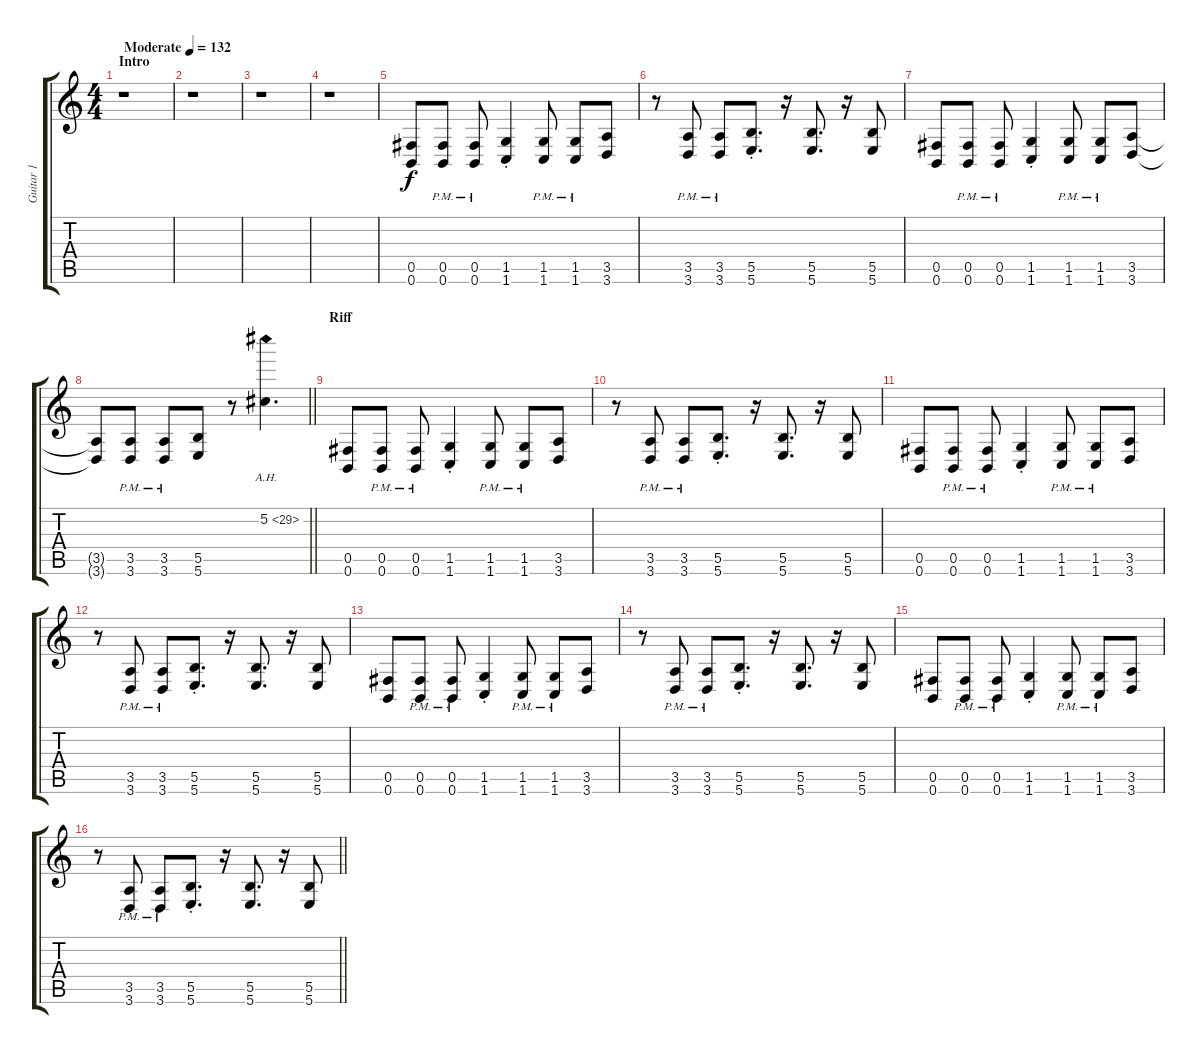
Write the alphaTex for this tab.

\track ("Guitar 1" "Guitar 1") {instrument distortionguitar}
\staff {score tabs}
\tuning (Db4 Ab3 E3 B2 Gb2 B1) {hide}
\ts (4 4)
\section ("" "Intro")
\tempo (132 "Moderate")
\clef g2
\ks c
r.1{dy f instrument distortionguitar} |
r.1 |
r.1 |
r.1 |
(0.5 0.6).8 (0.5{pm} 0.6{pm}).8 (0.5{pm} 0.6{pm}).8 (1.5{st} 1.6{st}).4 (1.5{pm} 1.6{pm}).8 (1.5{pm} 1.6{pm}).8 (3.5 3.6).8 |
r.8 (3.5{pm} 3.6{pm}).8 (3.5{pm} 3.6{pm}).8 (5.5{st} 5.6{st}).8{d} r.16 (5.5 5.6).8{d} r.16 (5.5 5.6).8 |
(0.5 0.6).8 (0.5{pm} 0.6{pm}).8 (0.5{pm} 0.6{pm}).8 (1.5{st} 1.6{st}).4 (1.5{pm} 1.6{pm}).8 (1.5{pm} 1.6{pm}).8 (3.5 3.6).8 |
\barLineRight lightlight
(3.5{t} 3.6{t}).8 (3.5{pm} 3.6{pm}).8 (3.5{pm} 3.6{pm}).8 (5.5 5.6).8 r.8 5.2{ah 24}.4{d} |
\section ("" "Riff")
(0.5 0.6).8 (0.5{pm} 0.6{pm}).8 (0.5{pm} 0.6{pm}).8 (1.5{st} 1.6{st}).4 (1.5{pm} 1.6{pm}).8 (1.5{pm} 1.6{pm}).8 (3.5 3.6).8 |
r.8 (3.5{pm} 3.6{pm}).8 (3.5{pm} 3.6{pm}).8 (5.5{st} 5.6{st}).8{d} r.16 (5.5 5.6).8{d} r.16 (5.5 5.6).8 |
(0.5 0.6).8 (0.5{pm} 0.6{pm}).8 (0.5{pm} 0.6{pm}).8 (1.5{st} 1.6{st}).4 (1.5{pm} 1.6{pm}).8 (1.5{pm} 1.6{pm}).8 (3.5 3.6).8 |
r.8 (3.5{pm} 3.6{pm}).8 (3.5{pm} 3.6{pm}).8 (5.5{st} 5.6{st}).8{d} r.16 (5.5 5.6).8{d} r.16 (5.5 5.6).8 |
(0.5 0.6).8 (0.5{pm} 0.6{pm}).8 (0.5{pm} 0.6{pm}).8 (1.5{st} 1.6{st}).4 (1.5{pm} 1.6{pm}).8 (1.5{pm} 1.6{pm}).8 (3.5 3.6).8 |
r.8 (3.5{pm} 3.6{pm}).8 (3.5{pm} 3.6{pm}).8 (5.5{st} 5.6{st}).8{d} r.16 (5.5 5.6).8{d} r.16 (5.5 5.6).8 |
(0.5 0.6).8 (0.5{pm} 0.6{pm}).8 (0.5{pm} 0.6{pm}).8 (1.5{st} 1.6{st}).4 (1.5{pm} 1.6{pm}).8 (1.5{pm} 1.6{pm}).8 (3.5 3.6).8 |
\barLineRight lightlight
r.8 (3.5{pm} 3.6{pm}).8 (3.5{pm} 3.6{pm}).8 (5.5{st} 5.6{st}).8{d} r.16 (5.5 5.6).8{d} r.16 (5.5 5.6).8
